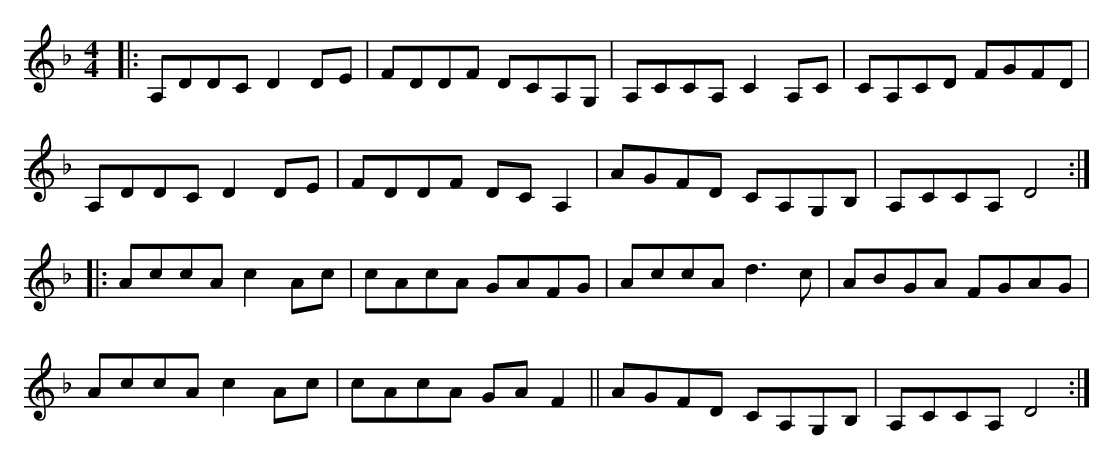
X:1
M:4/4
K:Dmin
|:A,DDC D2 DE|FDDF DCA,G,|A,CCA, C2 A,C|CA,CD FGFD|
A,DDC D2 DE|FDDF DCA,2|AGFD CA,G,B,|A,CCA, D4:|
|:AccA c2 Ac|cAcA GAFG|AccA d3 c|ABGA FGAG|
AccA c2Ac|cAcA GAF2||AGFD CA,G,B,|A,CCA, D4:|
